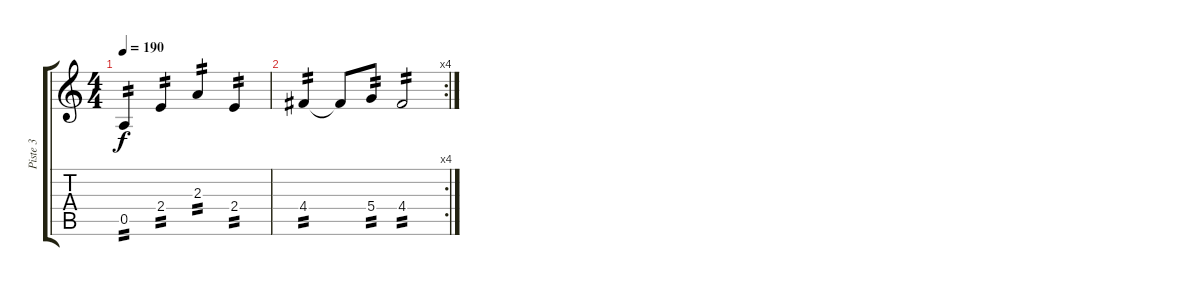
\track ("Piste 3" "Piste 3") {instrument distortionguitar}
\staff {score tabs}
\tuning (E4 B3 G3 D3 A2 E2) {hide}
\ts (4 4)
\tempo 190
\clef g2
\ks c
0.5.4{tp 2 dy f} 2.4.4{tp 2} 2.3.4{tp 2} 2.4.4{tp 2} |
\rc 4
4.4.4{tp 2} 4.4{t}.8 5.4.8{tp 2} 4.4.2{tp 2}
